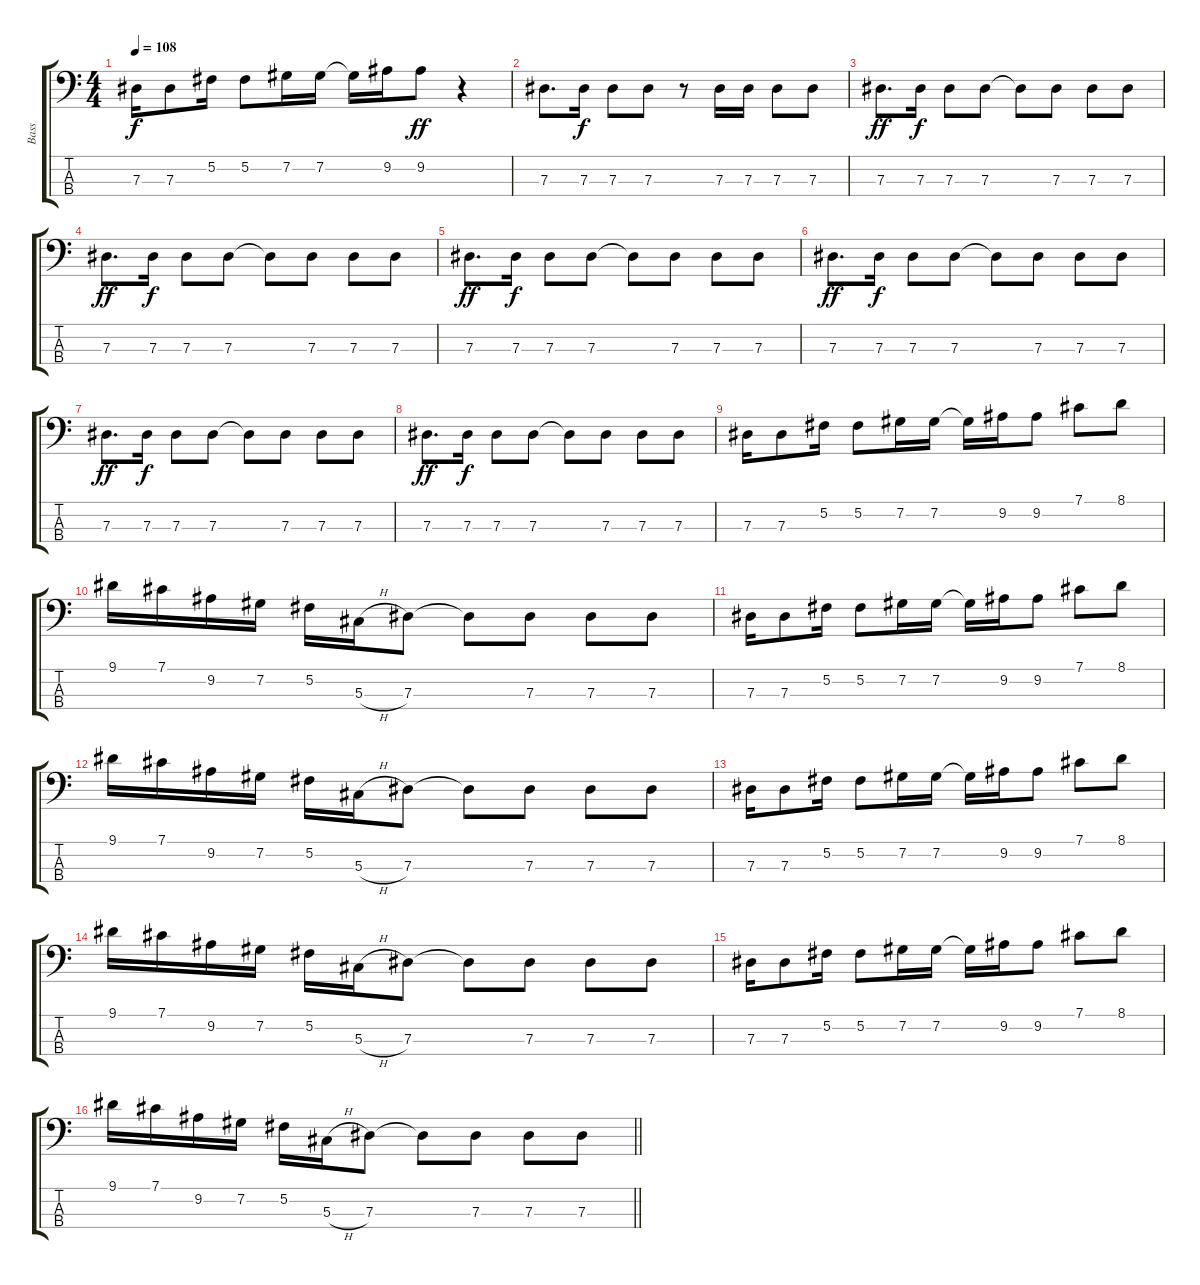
\track ("Bass" "Bass") {instrument electricbassfinger}
\staff {score tabs}
\tuning (Gb2 Db2 Ab1 Eb1) {hide}
\ts (4 4)
\tempo 108
\clef f4
\ks c
7.3.16{dy f} 7.3.8 5.2.16 5.2.8 7.2.16 7.2.16 7.2{t}.16 9.2.16 9.2.8{dy ff} r.4 |
7.3.8{d} 7.3.16{dy f} 7.3.8 7.3.8 r.8 7.3.16 7.3.16 7.3.8 7.3.8 |
7.3.8{d dy ff} 7.3.16{dy f} 7.3.8 7.3.8 7.3{t}.8 7.3.8 7.3.8 7.3.8 |
7.3.8{d dy ff} 7.3.16{dy f} 7.3.8 7.3.8 7.3{t}.8 7.3.8 7.3.8 7.3.8 |
7.3.8{d dy ff} 7.3.16{dy f} 7.3.8 7.3.8 7.3{t}.8 7.3.8 7.3.8 7.3.8 |
7.3.8{d dy ff} 7.3.16{dy f} 7.3.8 7.3.8 7.3{t}.8 7.3.8 7.3.8 7.3.8 |
7.3.8{d dy ff} 7.3.16{dy f} 7.3.8 7.3.8 7.3{t}.8 7.3.8 7.3.8 7.3.8 |
7.3.8{d dy ff} 7.3.16{dy f} 7.3.8 7.3.8 7.3{t}.8 7.3.8 7.3.8 7.3.8 |
7.3.16 7.3.8 5.2.16 5.2.8 7.2.16 7.2.16 7.2{t}.16 9.2.16 9.2.8 7.1.8 8.1.8 |
9.1.16 7.1.16 9.2.16 7.2.16 5.2.16 5.3{h}.16 7.3.8 7.3{t}.8 7.3.8 7.3.8 7.3.8 |
7.3.16 7.3.8 5.2.16 5.2.8 7.2.16 7.2.16 7.2{t}.16 9.2.16 9.2.8 7.1.8 8.1.8 |
9.1.16 7.1.16 9.2.16 7.2.16 5.2.16 5.3{h}.16 7.3.8 7.3{t}.8 7.3.8 7.3.8 7.3.8 |
7.3.16 7.3.8 5.2.16 5.2.8 7.2.16 7.2.16 7.2{t}.16 9.2.16 9.2.8 7.1.8 8.1.8 |
9.1.16 7.1.16 9.2.16 7.2.16 5.2.16 5.3{h}.16 7.3.8 7.3{t}.8 7.3.8 7.3.8 7.3.8 |
7.3.16 7.3.8 5.2.16 5.2.8 7.2.16 7.2.16 7.2{t}.16 9.2.16 9.2.8 7.1.8 8.1.8 |
\barLineRight lightlight
9.1.16 7.1.16 9.2.16 7.2.16 5.2.16 5.3{h}.16 7.3.8 7.3{t}.8 7.3.8 7.3.8 7.3.8
